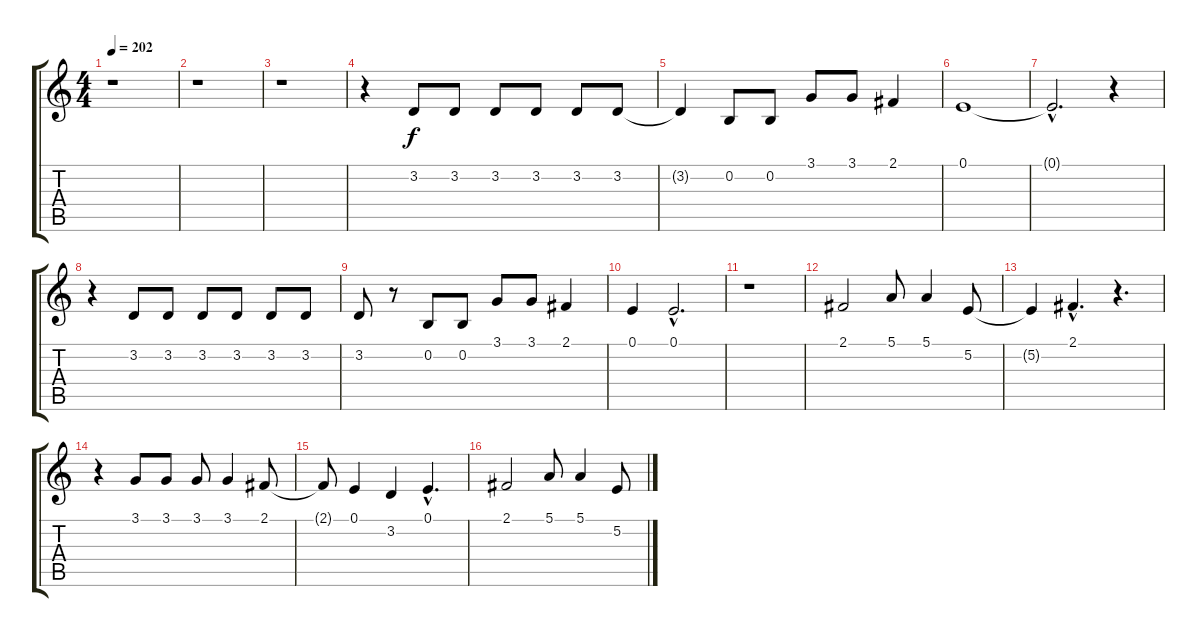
\track "" {instrument honkytonkpiano}
\staff {score tabs}
\tuning (E4 B3 G3 D3 A2 E2) {hide}
\ts (4 4)
\tempo 202
\clef g2
\ks c
r.1{dy f} |
r.1 |
r.1 |
r.4 3.2.8 3.2.8 3.2.8 3.2.8 3.2.8 3.2.8 |
3.2{t}.4 0.2.8 0.2.8 3.1.8 3.1.8 2.1.4 |
0.1.1 |
0.1{hac t}.2{d} r.4 |
r.4 3.2.8 3.2.8 3.2.8 3.2.8 3.2.8 3.2.8 |
3.2.8 r.8 0.2.8 0.2.8 3.1.8 3.1.8 2.1.4 |
0.1.4 0.1{hac}.2{d} |
r.1 |
2.1.2 5.1.8 5.1.4 5.2.8 |
5.2{t}.4 2.1{hac}.4{d} r.4{d} |
r.4 3.1.8 3.1.8 3.1.8 3.1.4 2.1.8 |
2.1{t}.8 0.1.4 3.2.4 0.1{hac}.4{d} |
2.1.2 5.1.8 5.1.4 5.2.8
